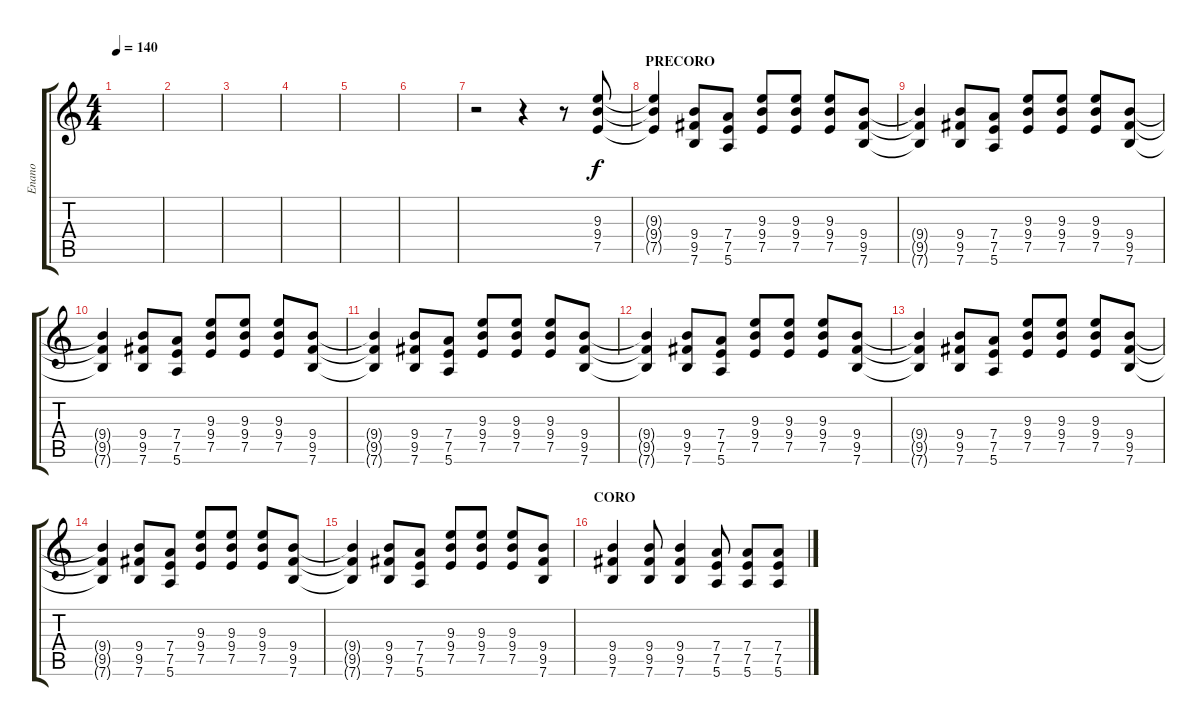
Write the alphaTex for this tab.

\track ("Enano" "Enano") {instrument distortionguitar}
\staff {score tabs}
\tuning (E4 B3 G3 D3 A2 E2) {hide}
\ts (4 4)
\tempo 140
\clef g2
\ks c
|
|
|
|
|
|
r.2 r.4 r.8 (9.3 9.4 7.5).8 |
\section ("" "PRECORO")
(9.3{t} 9.4{t} 7.5{t}).4 (9.4 9.5 7.6).8 (7.4 7.5 5.6).8 (9.3 9.4 7.5).8 (9.3 9.4 7.5).8 (9.3 9.4 7.5).8 (9.4 9.5 7.6).8 |
(9.4{t} 9.5{t} 7.6{t}).4 (9.4 9.5 7.6).8 (7.4 7.5 5.6).8 (9.3 9.4 7.5).8 (9.3 9.4 7.5).8 (9.3 9.4 7.5).8 (9.4 9.5 7.6).8 |
(9.4{t} 9.5{t} 7.6{t}).4 (9.4 9.5 7.6).8 (7.4 7.5 5.6).8 (9.3 9.4 7.5).8 (9.3 9.4 7.5).8 (9.3 9.4 7.5).8 (9.4 9.5 7.6).8 |
(9.4{t} 9.5{t} 7.6{t}).4 (9.4 9.5 7.6).8 (7.4 7.5 5.6).8 (9.3 9.4 7.5).8 (9.3 9.4 7.5).8 (9.3 9.4 7.5).8 (9.4 9.5 7.6).8 |
(9.4{t} 9.5{t} 7.6{t}).4 (9.4 9.5 7.6).8 (7.4 7.5 5.6).8 (9.3 9.4 7.5).8 (9.3 9.4 7.5).8 (9.3 9.4 7.5).8 (9.4 9.5 7.6).8 |
(9.4{t} 9.5{t} 7.6{t}).4 (9.4 9.5 7.6).8 (7.4 7.5 5.6).8 (9.3 9.4 7.5).8 (9.3 9.4 7.5).8 (9.3 9.4 7.5).8 (9.4 9.5 7.6).8 |
(9.4{t} 9.5{t} 7.6{t}).4 (9.4 9.5 7.6).8 (7.4 7.5 5.6).8 (9.3 9.4 7.5).8 (9.3 9.4 7.5).8 (9.3 9.4 7.5).8 (9.4 9.5 7.6).8 |
(9.4{t} 9.5{t} 7.6{t}).4 (9.4 9.5 7.6).8 (7.4 7.5 5.6).8 (9.3 9.4 7.5).8 (9.3 9.4 7.5).8 (9.3 9.4 7.5).8 (9.4 9.5 7.6).8 |
\section ("" "CORO")
(9.4 9.5 7.6).4 (9.4 9.5 7.6).8 (9.4 9.5 7.6).4 (7.4 7.5 5.6).8 (7.4 7.5 5.6).8 (7.4 7.5 5.6).8
